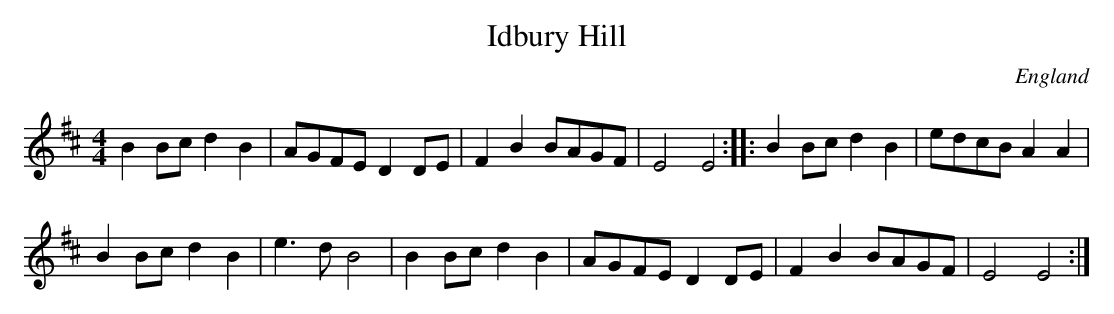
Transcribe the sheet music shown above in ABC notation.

X:1
T:Idbury Hill
M:4/4
O:England
K:E dorian
B2Bc d2B2|AGFE D2DE|F2B2 BAGF|E4 E4::\
B2Bc d2B2|edcB A2A2|
B2Bc d2B2|e3d B4|\
B2Bc d2B2|AGFE D2DE|F2B2 BAGF|E4 E4:|
